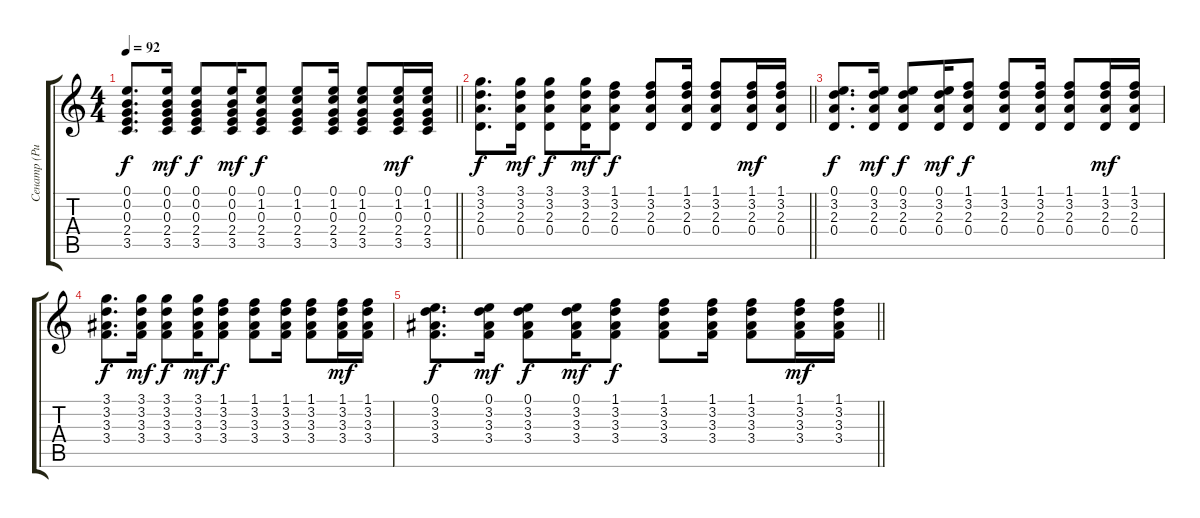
\track ("Сенатр (Ритм)" "Сенатр (Ри") {instrument acousticguitarsteel}
\staff {score tabs}
\tuning (E4 B3 G3 D3 A2 E2) {hide}
\ts (4 4)
\tempo 92
\clef g2
\barLineRight lightlight
\ks c
(0.1 0.2 0.3 2.4 3.5).8{d dy f} (0.1 0.2 0.3 2.4 3.5).16{dy mf} (0.1 0.2 0.3 2.4 3.5).8{dy f} (0.1 0.2 0.3 2.4 3.5).16{dy mf} (0.1 1.2 0.3 2.4 3.5).8{dy f} (0.1 1.2 0.3 2.4 3.5).8 (0.1 1.2 0.3 2.4 3.5).16 (0.1 1.2 0.3 2.4 3.5).8 (0.1 1.2 0.3 2.4 3.5).16{dy mf} (0.1 1.2 0.3 2.4 3.5).16 |
\barLineRight lightlight
(3.1 3.2 2.3 0.4).8{d dy f} (3.1 3.2 2.3 0.4).16{dy mf} (3.1 3.2 2.3 0.4).8{dy f} (3.1 3.2 2.3 0.4).16{dy mf} (1.1 3.2 2.3 0.4).8{dy f} (1.1 3.2 2.3 0.4).8 (1.1 3.2 2.3 0.4).16 (1.1 3.2 2.3 0.4).8 (1.1 3.2 2.3 0.4).16{dy mf} (1.1 3.2 2.3 0.4).16 |
(0.1 3.2 2.3 0.4).8{d dy f} (0.1 3.2 2.3 0.4).16{dy mf} (0.1 3.2 2.3 0.4).8{dy f} (0.1 3.2 2.3 0.4).16{dy mf} (1.1 3.2 2.3 0.4).8{dy f} (1.1 3.2 2.3 0.4).8 (1.1 3.2 2.3 0.4).16 (1.1 3.2 2.3 0.4).8 (1.1 3.2 2.3 0.4).16{dy mf} (1.1 3.2 2.3 0.4).16 |
(3.1 3.2 3.3 3.4).8{d dy f} (3.1 3.2 3.3 3.4).16{dy mf} (3.1 3.2 3.3 3.4).8{dy f} (3.1 3.2 3.3 3.4).16{dy mf} (1.1 3.2 3.3 3.4).8{dy f} (1.1 3.2 3.3 3.4).8 (1.1 3.2 3.3 3.4).16 (1.1 3.2 3.3 3.4).8 (1.1 3.2 3.3 3.4).16{dy mf} (1.1 3.2 3.3 3.4).16 |
\barLineRight lightlight
(0.1 3.2 3.3 3.4).8{d dy f} (0.1 3.2 3.3 3.4).16{dy mf} (0.1 3.2 3.3 3.4).8{dy f} (0.1 3.2 3.3 3.4).16{dy mf} (1.1 3.2 3.3 3.4).8{dy f} (1.1 3.2 3.3 3.4).8 (1.1 3.2 3.3 3.4).16 (1.1 3.2 3.3 3.4).8 (1.1 3.2 3.3 3.4).16{dy mf} (1.1 3.2 3.3 3.4).16
